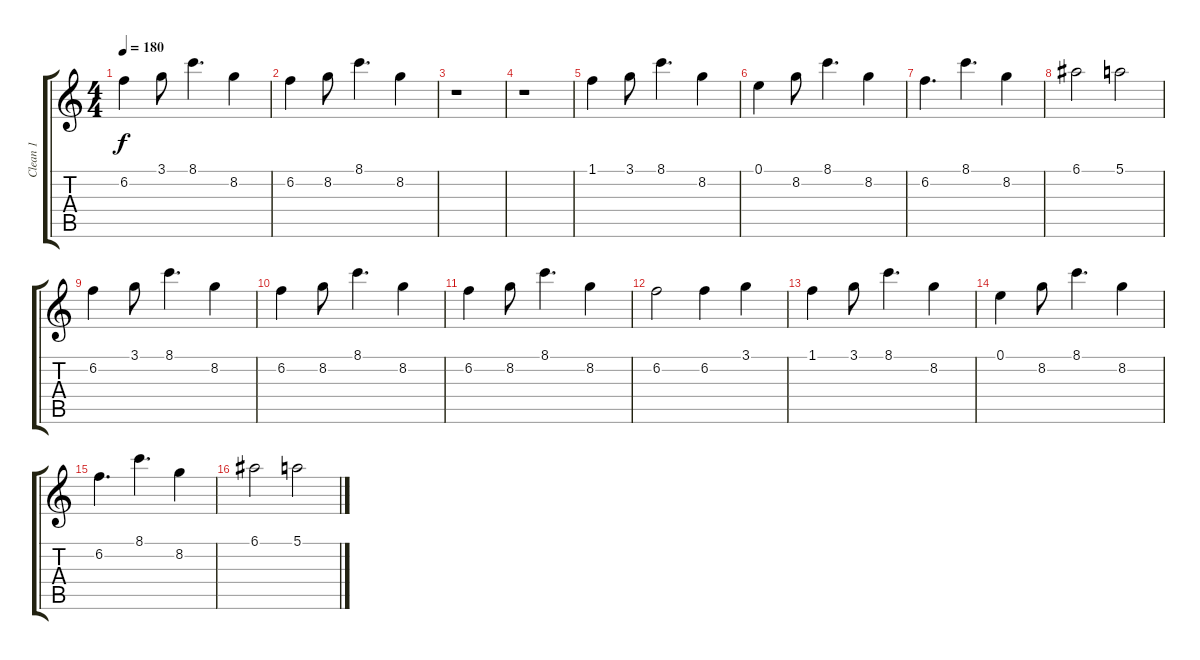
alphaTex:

\track ("Clean 1" "Clean 1") {instrument electricguitarclean}
\staff {score tabs}
\tuning (E4 B3 G3 D3 A2 E2) {hide}
\ts (4 4)
\tempo 180
\clef g2
\ks c
6.2.4{dy f} 3.1.8 8.1.4{d} 8.2.4 |
6.2.4 8.2.8 8.1.4{d} 8.2.4 |
r.1 |
r.1 |
1.1.4 3.1.8 8.1.4{d} 8.2.4 |
0.1.4 8.2.8 8.1.4{d} 8.2.4 |
6.2.4{d} 8.1.4{d} 8.2.4 |
6.1.2 5.1.2 |
6.2.4 3.1.8 8.1.4{d} 8.2.4 |
6.2.4 8.2.8 8.1.4{d} 8.2.4 |
6.2.4 8.2.8 8.1.4{d} 8.2.4 |
6.2.2 6.2.4 3.1.4 |
1.1.4 3.1.8 8.1.4{d} 8.2.4 |
0.1.4 8.2.8 8.1.4{d} 8.2.4 |
6.2.4{d} 8.1.4{d} 8.2.4 |
6.1.2 5.1.2
